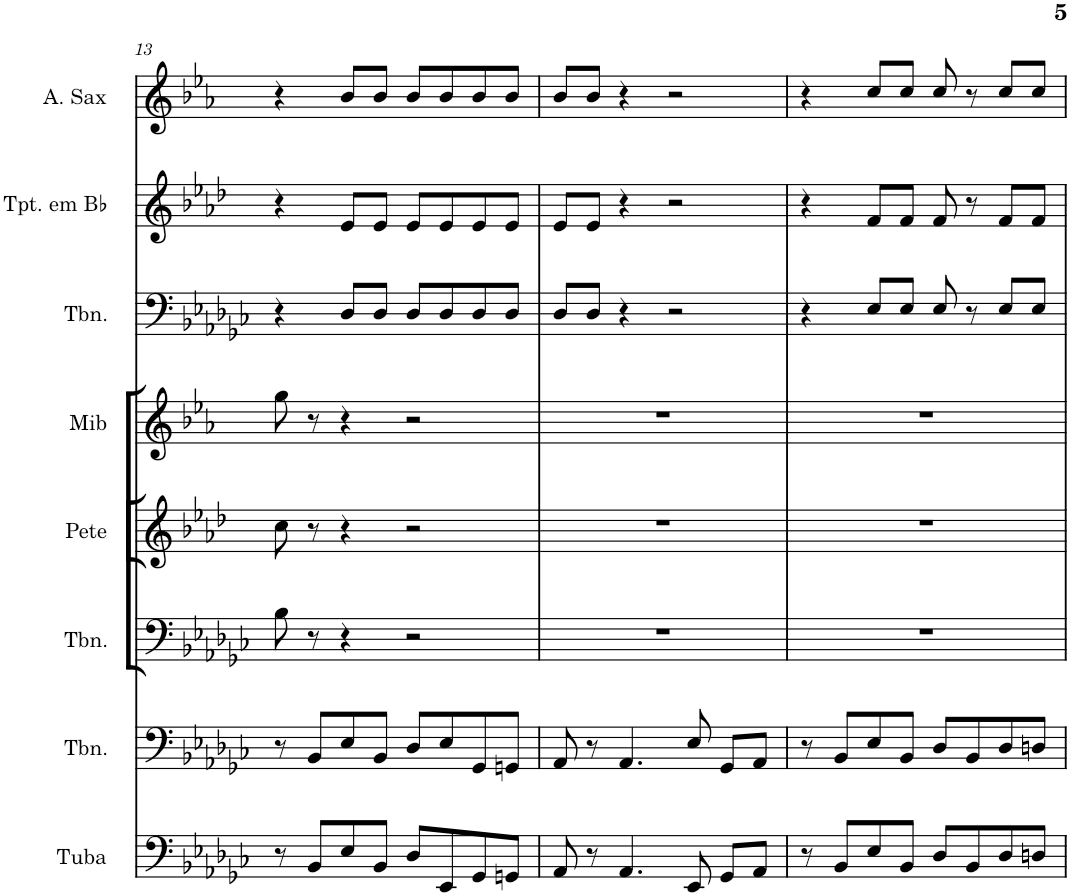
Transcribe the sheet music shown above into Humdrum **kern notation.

**kern	**kern	**kern	**kern	**kern	**kern	**kern	**kern
*part8	*part7	*part6	*part5	*part4	*part3	*part2	*part1
*staff8	*staff7	*staff6	*staff5	*staff4	*staff3	*staff2	*staff1
*I"Tuba	*I"Trombone	*I"Trombone	*I"Pete Pergunta	*I"Mib Resposta	*I"Trombone	*I"Trompete em Bb	*I"Saxofone Alto
*I'Tuba	*I'Tbn.	*I'Tbn.	*I'Pete	*I'Mib	*I'Tbn.	*I'Tpt. em Bb	*
!!LO:PB:g=z
*clefF4	*clefF4	*clefF4	*clefG2	*clefG2	*clefF4	*clefG2	*clefG2
*	*	*	*Trd1c2	*Trd5c9	*	*Trd1c2	*Trd5c9
*k[b-e-a-d-g-c-]	*k[b-e-a-d-g-c-]	*k[b-e-a-d-g-c-]	*k[b-e-a-d-]	*k[b-e-a-]	*k[b-e-a-d-g-c-]	*k[b-e-a-d-]	*k[b-e-a-]
*e-:	*e-:	*e-:	*f:	*c:	*e-:	*f:	*c:
*M4/4	*M4/4	*M4/4	*M4/4	*M4/4	*M4/4	*M4/4	*M4/4
=13	=13	=13	=13	=13	=13	=13	=13
8r	8r	8B-\	8cc\	8gg\	4r	4r	4r
8BB-/L	8BB-/L	8r	8r	8r	.	.	.
8E-/	8E-/	4r	4r	4r	8D-/L	8e-/L	8b-/L
8BB-/J	8BB-/J	.	.	.	8D-/J	8e-/J	8b-/J
8D-/L	8D-/L	2r	2r	2r	8D-/L	8e-/L	8b-/L
8EE-/	8E-/	.	.	.	8D-/	8e-/	8b-/
8GG-/	8GG-/	.	.	.	8D-/	8e-/	8b-/
8GGn/J	8GGn/J	.	.	.	8D-/J	8e-/J	8b-/J
=14	=14	=14	=14	=14	=14	=14	=14
8AA-/	8AA-/	1r	1r	1r	8D-/L	8e-/L	8b-/L
8r	8r	.	.	.	8D-/J	8e-/J	8b-/J
4.AA-/	4.AA-/	.	.	.	4r	4r	4r
.	.	.	.	.	2r	2r	2r
8EE-/	8E-/	.	.	.	.	.	.
8GG-/L	8GG-/L	.	.	.	.	.	.
8AA-/J	8AA-/J	.	.	.	.	.	.
=15	=15	=15	=15	=15	=15	=15	=15
8r	8r	1r	1r	1r	4r	4r	4r
8BB-/L	8BB-/L	.	.	.	.	.	.
8E-/	8E-/	.	.	.	8E-/L	8f/L	8cc/L
8BB-/J	8BB-/J	.	.	.	8E-/J	8f/J	8cc/J
8D-/L	8D-/L	.	.	.	8E-/	8f/	8cc/
8BB-/	8BB-/	.	.	.	8r	8r	8r
8D-/	8D-/	.	.	.	8E-/L	8f/L	8cc/L
8Dn/J	8Dn/J	.	.	.	8E-/J	8f/J	8cc/J
=	=	=	=	=	=	=	=
*-	*-	*-	*-	*-	*-	*-	*-
